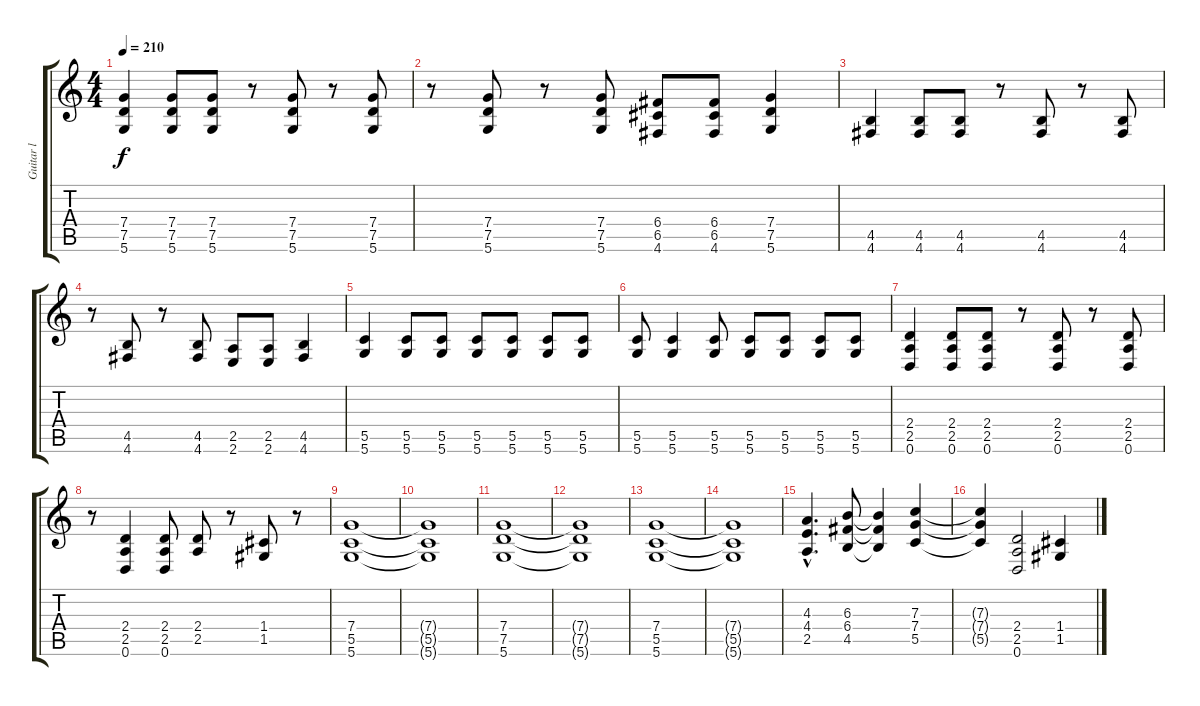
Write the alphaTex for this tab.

\track ("Guitar l" "Guitar l") {instrument distortionguitar}
\staff {score tabs}
\tuning (D4 A3 F3 C3 G2 D2) {hide}
\ts (4 4)
\tempo 210
\clef g2
\ks c
(7.4 7.5 5.6).4{dy f} (7.4 7.5 5.6).8 (7.4 7.5 5.6).8 r.8 (7.4 7.5 5.6).8 r.8 (7.4 7.5 5.6).8 |
r.8 (7.4 7.5 5.6).8 r.8 (7.4 7.5 5.6).8 (6.4 6.5 4.6).8 (6.4 6.5 4.6).8 (7.4 7.5 5.6).4 |
(4.5 4.6).4 (4.5 4.6).8 (4.5 4.6).8 r.8 (4.5 4.6).8 r.8 (4.5 4.6).8 |
r.8 (4.5 4.6).8 r.8 (4.5 4.6).8 (2.5 2.6).8 (2.5 2.6).8 (4.5 4.6).4 |
(5.5 5.6).4 (5.5 5.6).8 (5.5 5.6).8 (5.5 5.6).8 (5.5 5.6).8 (5.5 5.6).8 (5.5 5.6).8 |
(5.5 5.6).8 (5.5 5.6).4 (5.5 5.6).8 (5.5 5.6).8 (5.5 5.6).8 (5.5 5.6).8 (5.5 5.6).8 |
(2.4 2.5 0.6).4 (2.4 2.5 0.6).8 (2.4 2.5 0.6).8 r.8 (2.4 2.5 0.6).8 r.8 (2.4 2.5 0.6).8 |
r.8 (2.4 2.5 0.6).4 (2.4 2.5 0.6).8 (2.4 2.5).8 r.8 (1.4 1.5).8 r.8 |
(7.4 5.5 5.6).1 |
(7.4{t} 5.5{t} 5.6{t}).1 |
(7.4 7.5 5.6).1 |
(7.4{t} 7.5{t} 5.6{t}).1 |
(7.4 5.5 5.6).1 |
(7.4{t} 5.5{t} 5.6{t}).1 |
(4.3{hac} 4.4{hac} 2.5{hac}).4{d} (6.3 6.4 4.5).8 (6.3{t} 6.4{t} 4.5{t}).4 (7.3 7.4 5.5).4 |
(7.3{t} 7.4{t} 5.5{t}).4 (2.4 2.5 0.6).2 (1.4 1.5).4
